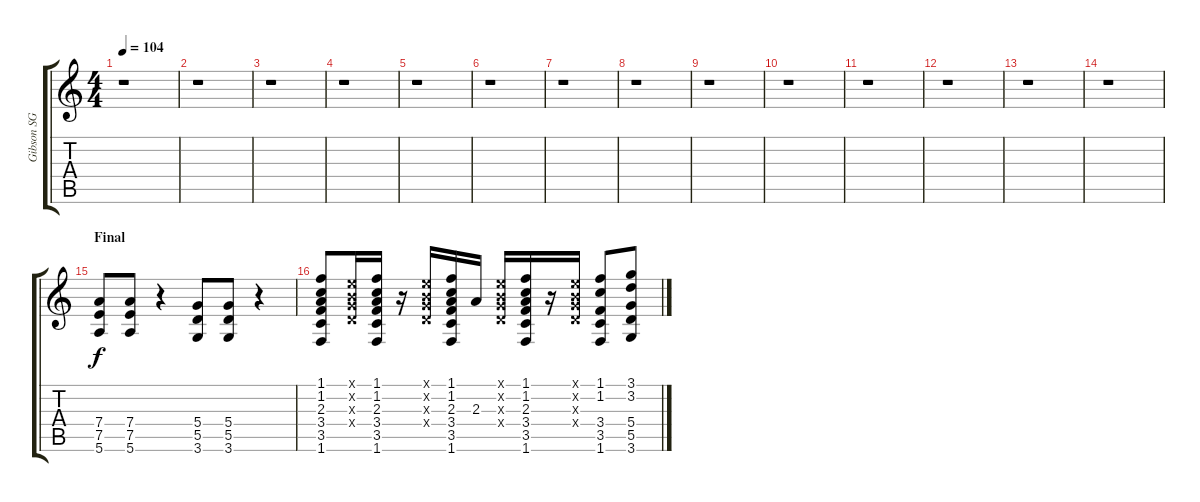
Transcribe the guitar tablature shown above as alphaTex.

\track ("Gibson SG 12 Strings" "Gibson SG ") {instrument overdrivenguitar}
\staff {score tabs}
\tuning (E4 B3 G3 D3 A2 E2) {hide}
\ts (4 4)
\tempo 104
\clef g2
\ks c
r.1{dy ff} |
r.1 |
r.1 |
r.1 |
r.1 |
r.1 |
r.1 |
r.1 |
r.1 |
r.1 |
r.1 |
r.1 |
r.1 |
r.1 |
\section ("" "Final")
(7.4 7.5 5.6).8{dy f} (7.4 7.5 5.6).8 r.4 (5.4 5.5 3.6).8 (5.4 5.5 3.6).8 r.4 |
(1.1 1.2 2.3 3.4 3.5 1.6).8 (0.1{x} 0.2{x} 0.3{x} 0.4{x}).16 (1.1 1.2 2.3 3.4 3.5 1.6).16 r.16 (0.1{x} 0.2{x} 0.3{x} 0.4{x}).16 (1.1 1.2 2.3 3.4 3.5 1.6).16 2.3.16 (0.1{x} 0.2{x} 0.3{x} 0.4{x}).16 (1.1 1.2 2.3 3.4 3.5 1.6).16 r.16 (0.1{x} 0.2{x} 0.3{x} 0.4{x}).16 (1.1 1.2 3.4 3.5 1.6).8 (3.1 3.2 5.4 5.5 3.6).8
